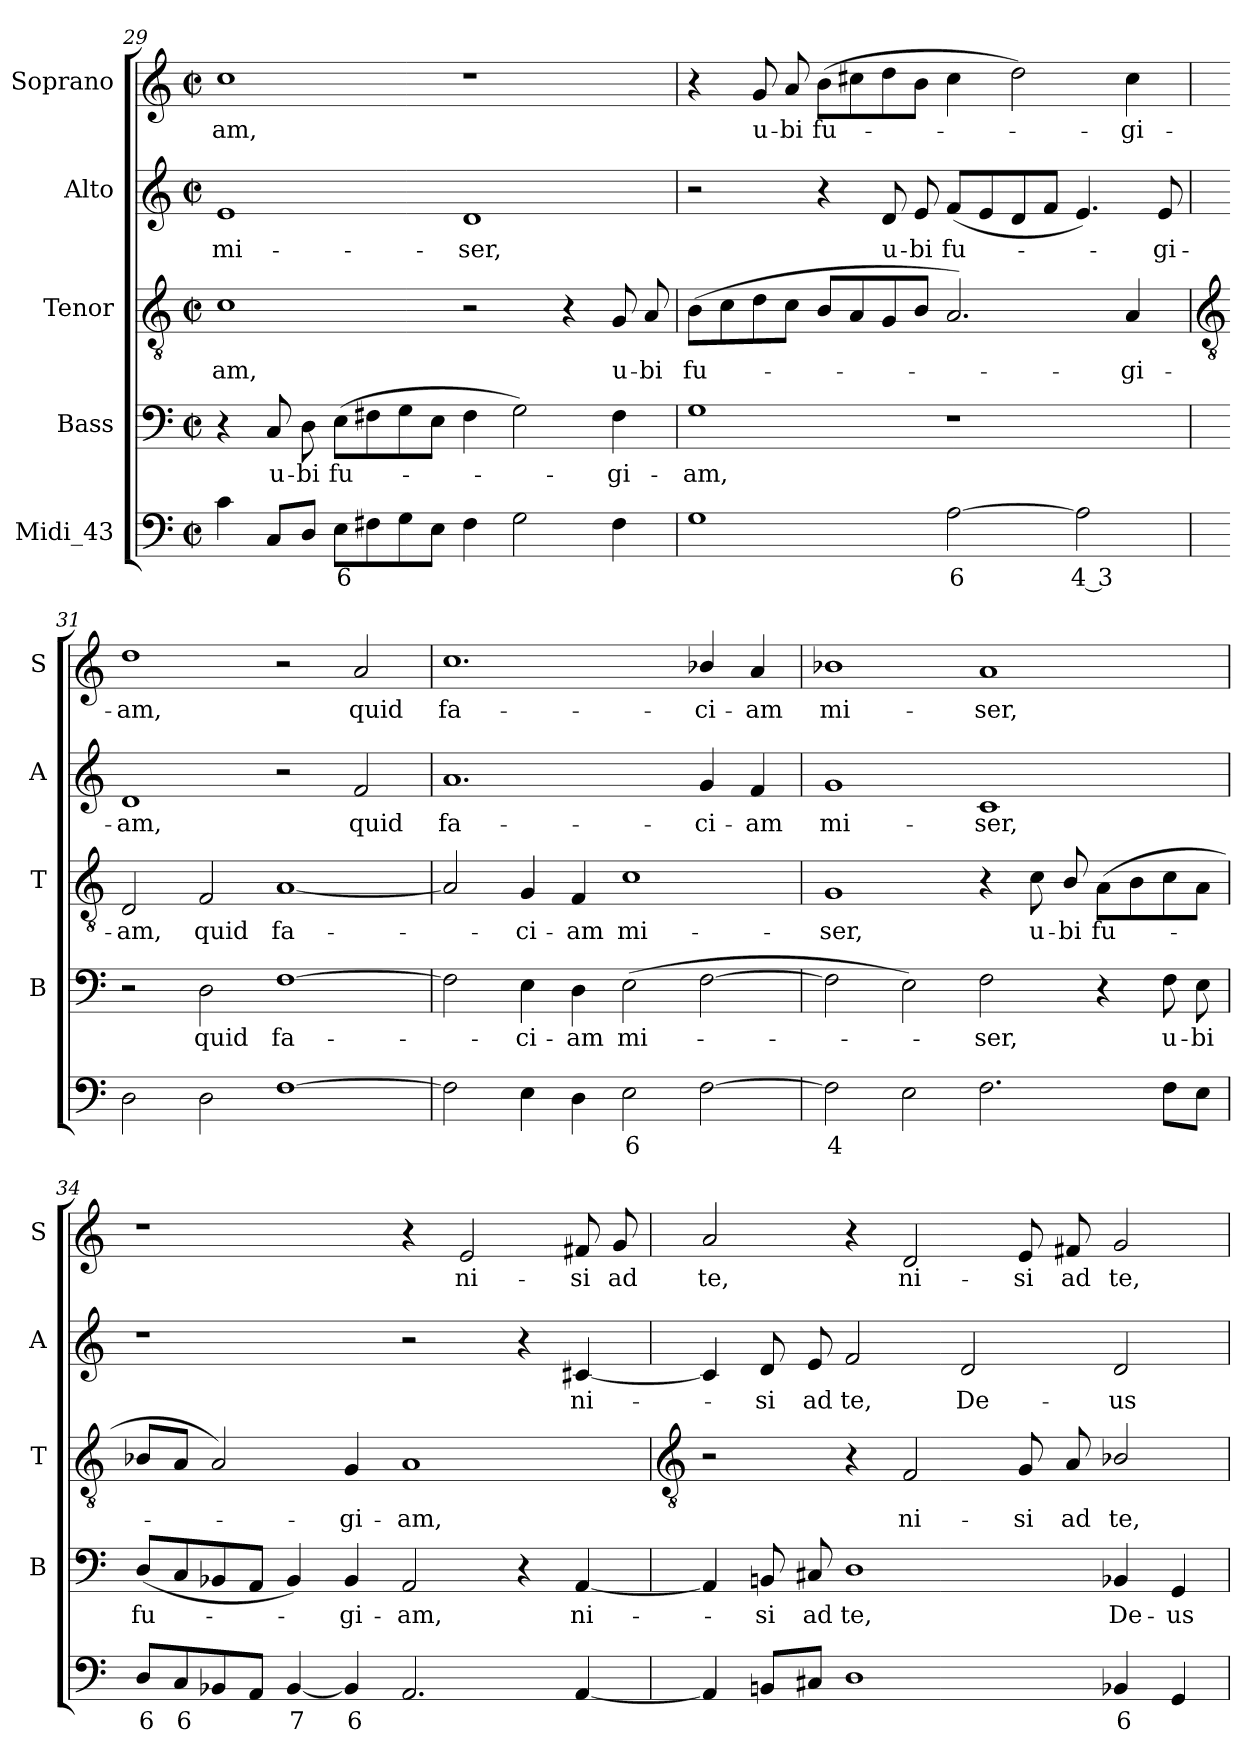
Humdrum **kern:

**kern	**text	**kern	**text	**kern	**text	**kern	**text	**kern	**text
*part5	*part5	*part4	*part4	*part3	*part3	*part2	*part2	*part1	*part1
*staff5	*staff5	*staff4	*staff4	*staff3	*staff3	*staff2	*staff2	*staff1	*staff1
*I"Midi_43	*	*I"Bass	*	*I"Tenor	*	*I"Alto	*	*I"Soprano	*
*	*	*I'B	*	*I'T	*	*I'A	*	*I'S	*
*clefF4	*	*clefF4	*	*clefGv2	*	*clefG2	*	*clefG2	*
*k[]	*	*k[]	*	*k[]	*	*k[]	*	*k[]	*
*C:	*	*C:	*	*C:	*	*C:	*	*C:	*
*M4/2	*	*M4/2	*	*M4/2	*	*M4/2	*	*M4/2	*
*met(c|)	*	*met(c|)	*	*met(c|)	*	*met(c|)	*	*met(c|)	*
=29	=29	=29	=29	=29	=29	=29	=29	=29	=29
!	!	!	!	!	!LO:LY:b	!	!LO:LY:b	!	!LO:LY:b
4c	.	4r	.	1c	-am,	1e	mi-	1cc	-am,
!	!	!	!LO:LY:b	!	!	!	!	!	!
8CL	.	8C	u-	.	.	.	.	.	.
!	!	!	!LO:LY:b	!	!	!	!	!	!
8DJ	.	8D	-bi	.	.	.	.	.	.
!	!LO:LY:b	!	!LO:LY:b	!	!	!	!	!	!
8EL	6	(>8EL	fu-	.	.	.	.	.	.
8F#X	.	8F#X	.	.	.	.	.	.	.
8G	.	8G	.	.	.	.	.	.	.
8EJ	.	8EJ	.	.	.	.	.	.	.
!	!	!	!	!	!	!	!LO:LY:b	!	!
4F#	.	4F#	.	2r	.	1d	-ser,	1r	.
2G	.	2G)	.	.	.	.	.	.	.
.	.	.	.	4r	.	.	.	.	.
!	!	!	!LO:LY:b	!	!LO:LY:b	!	!	!	!
4F#	.	4F#	gi-	8G	u-	.	.	.	.
!	!	!	!	!	!LO:LY:b	!	!	!	!
.	.	.	.	8A	-bi	.	.	.	.
=30	=30	=30	=30	=30	=30	=30	=30	=30	=30
!	!	!	!LO:LY:b	!	!LO:LY:b	!	!	!	!
1G	.	1G	-am,	(<8BL	fu-	2r	.	4r	.
.	.	.	.	8c	.	.	.	.	.
!	!	!	!	!	!	!	!	!	!LO:LY:b
.	.	.	.	8d	.	.	.	8g	u-
!	!	!	!	!	!	!	!	!	!LO:LY:b
.	.	.	.	8cJ	.	.	.	8a	-bi
!	!	!	!	!	!	!	!	!	!LO:LY:b
.	.	.	.	8BL	.	4r	.	(>8bL	fu-
.	.	.	.	8A	.	.	.	8cc#X	.
!	!	!	!	!	!	!	!LO:LY:b	!	!
.	.	.	.	8G	.	8d	u-	8dd	.
!	!	!	!	!	!	!	!LO:LY:b	!	!
.	.	.	.	8BJ	.	8e	-bi	8bJ	.
!	!LO:LY:b	!	!	!	!	!	!LO:LY:b	!	!
[2A	6	1r	.	2.A)	.	(<8fL	fu-	4cc#	.
.	.	.	.	.	.	8e	.	.	.
.	.	.	.	.	.	8d	.	2dd)	.
.	.	.	.	.	.	8fJ	.	.	.
!	!LO:LY:b	!	!	!	!	!	!	!	!
2A]	4 3	.	.	.	.	4.e)	.	.	.
!	!	!	!	!	!LO:LY:b	!	!	!	!LO:LY:b
.	.	.	.	4A	gi-	.	.	4cc#	gi-
!	!	!	!	!	!	!	!LO:LY:b	!	!
.	.	.	.	.	.	8e	gi-	.	.
!!LO:LB:g=z
=31	=31	=31	=31	=31	=31	=31	=31	=31	=31
*	*	*	*	*clefGv2	*	*	*	*	*
!	!	!	!	!	!LO:LY:b	!	!LO:LY:b	!	!LO:LY:b
2D	.	2r	.	2D	-am,	1d	-am,	1dd	-am,
!	!	!	!LO:LY:b	!	!LO:LY:b	!	!	!	!
2D	.	2D	quid	2F	quid	.	.	.	.
!	!	!	!LO:LY:b	!	!LO:LY:b	!	!	!	!
[1F	.	[1F	fa-	[1A	fa-	2r	.	2r	.
!	!	!	!	!	!	!	!LO:LY:b	!	!LO:LY:b
.	.	.	.	.	.	2f	quid	2a	quid
=32	=32	=32	=32	=32	=32	=32	=32	=32	=32
!	!	!	!	!	!	!	!LO:LY:b	!	!LO:LY:b
2F]	.	2F]	.	2A]	.	1.a	fa-	1.cc	fa-
!	!	!	!LO:LY:b	!	!LO:LY:b	!	!	!	!
4E	.	4E	ci-	4G	ci-	.	.	.	.
!	!	!	!LO:LY:b	!	!LO:LY:b	!	!	!	!
4D	.	4D	-am	4F	-am	.	.	.	.
!	!LO:LY:b	!	!LO:LY:b	!	!LO:LY:b	!	!	!	!
2E	6	(>2E	mi-	1c	mi-	.	.	.	.
!	!	!	!	!	!	!	!LO:LY:b	!	!LO:LY:b
[2F	.	[2F	.	.	.	4g	-ci-	4b-X/	-ci-
!	!	!	!	!	!	!	!LO:LY:b	!	!LO:LY:b
.	.	.	.	.	.	4f	-am	4a	-am
=33	=33	=33	=33	=33	=33	=33	=33	=33	=33
!	!LO:LY:b	!	!	!	!LO:LY:b	!	!LO:LY:b	!	!LO:LY:b
2F]	4	2F]	.	1G	-ser,	1g	mi-	1b-X	mi-
2E	.	2E)	.	.	.	.	.	.	.
!	!	!	!LO:LY:b	!	!	!	!LO:LY:b	!	!LO:LY:b
2.F	.	2F	ser,	4r	.	1c	-ser,	1a	-ser,
!	!	!	!	!	!LO:LY:b	!	!	!	!
.	.	.	.	8c	u-	.	.	.	.
!	!	!	!	!	!LO:LY:b	!	!	!	!
.	.	.	.	8B/	-bi	.	.	.	.
!	!	!	!	!	!LO:LY:b	!	!	!	!
.	.	4r	.	(>8AL	fu-	.	.	.	.
.	.	.	.	8B	.	.	.	.	.
!	!	!	!LO:LY:b	!	!	!	!	!	!
8FL	.	8F	u-	8c	.	.	.	.	.
!	!	!	!LO:LY:b	!	!	!	!	!	!
8EJ	.	8E	-bi	8AJ	.	.	.	.	.
=34	=34	=34	=34	=34	=34	=34	=34	=34	=34
!	!LO:LY:b	!	!LO:LY:b	!	!	!	!	!	!
8DL	6	(<8DL	fu-	8B-XL	.	1r	.	1r	.
!	!LO:LY:b	!	!	!	!	!	!	!	!
8C	6	8C	.	8AJ	.	.	.	.	.
8BB-X	.	8BB-X	.	2A/)	.	.	.	.	.
8AAJ	.	8AAJ	.	.	.	.	.	.	.
!	!LO:LY:b	!	!	!	!	!	!	!	!
[4BB-	7	4BB-)	.	.	.	.	.	.	.
!	!LO:LY:b	!	!LO:LY:b	!	!LO:LY:b	!	!	!	!
4BB-]	6	4BB-	gi-	4G	gi-	.	.	.	.
!	!	!	!LO:LY:b	!	!LO:LY:b	!	!	!	!
2.AA	.	2AA	-am,	1A	-am,	2r	.	4r	.
!	!	!	!	!	!	!	!	!	!LO:LY:b
.	.	.	.	.	.	.	.	2e	ni-
.	.	4r	.	.	.	4r	.	.	.
!	!	!	!LO:LY:b	!	!	!	!LO:LY:b	!	!LO:LY:b
[4AA	.	[4AA	ni-	.	.	[4c#X	ni-	8f#X	-si
!	!	!	!	!	!	!	!	!	!LO:LY:b
.	.	.	.	.	.	.	.	8g	ad
!!LO:LB:g=z
=35	=35	=35	=35	=35	=35	=35	=35	=35	=35
*	*	*	*	*clefGv2	*	*	*	*	*
!	!	!	!	!	!	!	!	!	!LO:LY:b
4AA]	.	4AA]	.	2r	.	4c#]	.	2a	te,
!	!	!	!LO:LY:b	!	!	!	!LO:LY:b	!	!
8BBnL	.	8BBn	si	.	.	8d	si	.	.
!	!	!	!LO:LY:b	!	!	!	!LO:LY:b	!	!
8C#XJ	.	8C#X	ad	.	.	8e	ad	.	.
!	!	!	!LO:LY:b	!	!	!	!LO:LY:b	!	!
1D	.	1D	te,	4r	.	2f	te,	4r	.
!	!	!	!	!	!LO:LY:b	!	!	!	!LO:LY:b
.	.	.	.	2F	ni-	.	.	2d	ni-
!	!	!	!	!	!	!	!LO:LY:b	!	!
.	.	.	.	.	.	2d	De-	.	.
!	!	!	!	!	!LO:LY:b	!	!	!	!LO:LY:b
.	.	.	.	8G	-si	.	.	8e	-si
!	!	!	!	!	!LO:LY:b	!	!	!	!LO:LY:b
.	.	.	.	8A	ad	.	.	8f#X	ad
!	!LO:LY:b	!	!LO:LY:b	!	!LO:LY:b	!	!LO:LY:b	!	!LO:LY:b
4BB-X	6	4BB-X	De-	2B-X/	te,	2d	-us	2g	te,
!	!	!	!LO:LY:b	!	!	!	!	!	!
4GG	.	4GG	-us	.	.	.	.	.	.
=	=	=	=	=	=	=	=	=	=
*-	*-	*-	*-	*-	*-	*-	*-	*-	*-
